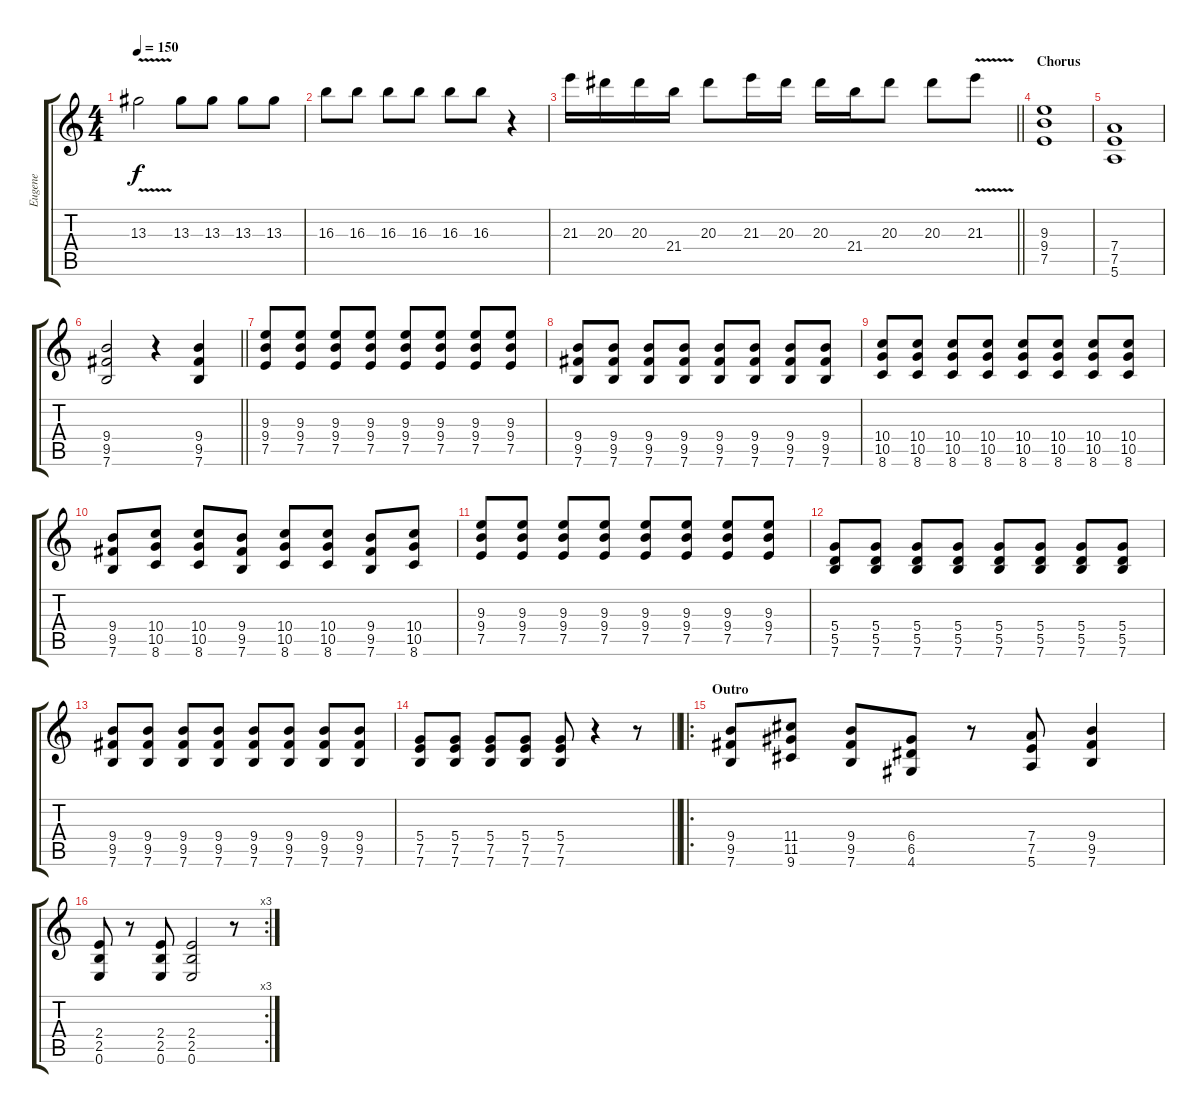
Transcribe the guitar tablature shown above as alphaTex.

\track ("Eugene" "Eugene") {instrument distortionguitar}
\staff {score tabs}
\tuning (E4 B3 G3 D3 A2 E2) {hide}
\ts (4 4)
\tempo 150
\clef g2
\ks c
13.3{v}.2{dy f} 13.3.8 13.3.8 13.3.8 13.3.8 |
16.3.8 16.3.8 16.3.8 16.3.8 16.3.8 16.3.8 r.4 |
\barLineRight lightlight
21.3.16 20.3.16 20.3.16 21.4.16 20.3.8 21.3.16 20.3.16 20.3.16 21.4.16 20.3.8 20.3.8 21.3{v}.8 |
\section ("" "Chorus")
(9.3 9.4 7.5).1 |
(7.4 7.5 5.6).1 |
\barLineRight lightlight
(9.4 9.5 7.6).2 r.4 (9.4 9.5 7.6).4 |
(9.3 9.4 7.5).8 (9.3 9.4 7.5).8 (9.3 9.4 7.5).8 (9.3 9.4 7.5).8 (9.3 9.4 7.5).8 (9.3 9.4 7.5).8 (9.3 9.4 7.5).8 (9.3 9.4 7.5).8 |
(9.4 9.5 7.6).8 (9.4 9.5 7.6).8 (9.4 9.5 7.6).8 (9.4 9.5 7.6).8 (9.4 9.5 7.6).8 (9.4 9.5 7.6).8 (9.4 9.5 7.6).8 (9.4 9.5 7.6).8 |
(10.4 10.5 8.6).8 (10.4 10.5 8.6).8 (10.4 10.5 8.6).8 (10.4 10.5 8.6).8 (10.4 10.5 8.6).8 (10.4 10.5 8.6).8 (10.4 10.5 8.6).8 (10.4 10.5 8.6).8 |
(9.4 9.5 7.6).8 (10.4 10.5 8.6).8 (10.4 10.5 8.6).8 (9.4 9.5 7.6).8 (10.4 10.5 8.6).8 (10.4 10.5 8.6).8 (9.4 9.5 7.6).8 (10.4 10.5 8.6).8 |
(9.3 9.4 7.5).8 (9.3 9.4 7.5).8 (9.3 9.4 7.5).8 (9.3 9.4 7.5).8 (9.3 9.4 7.5).8 (9.3 9.4 7.5).8 (9.3 9.4 7.5).8 (9.3 9.4 7.5).8 |
(5.4 5.5 7.6).8 (5.4 5.5 7.6).8 (5.4 5.5 7.6).8 (5.4 5.5 7.6).8 (5.4 5.5 7.6).8 (5.4 5.5 7.6).8 (5.4 5.5 7.6).8 (5.4 5.5 7.6).8 |
(9.4 9.5 7.6).8 (9.4 9.5 7.6).8 (9.4 9.5 7.6).8 (9.4 9.5 7.6).8 (9.4 9.5 7.6).8 (9.4 9.5 7.6).8 (9.4 9.5 7.6).8 (9.4 9.5 7.6).8 |
\barLineRight lightlight
(5.4 7.5 7.6).8 (5.4 7.5 7.6).8 (5.4 7.5 7.6).8 (5.4 7.5 7.6).8 (5.4 7.5 7.6).8 r.4 r.8 |
\ro
\section ("" "Outro")
(9.4 9.5 7.6).8 (11.4 11.5 9.6).8 (9.4 9.5 7.6).8 (6.4 6.5 4.6).8 r.8 (7.4 7.5 5.6).8 (9.4 9.5 7.6).4 |
\rc 3
(2.4 2.5 0.6).8 r.8 (2.4 2.5 0.6).8 (2.4 2.5 0.6).2 r.8
